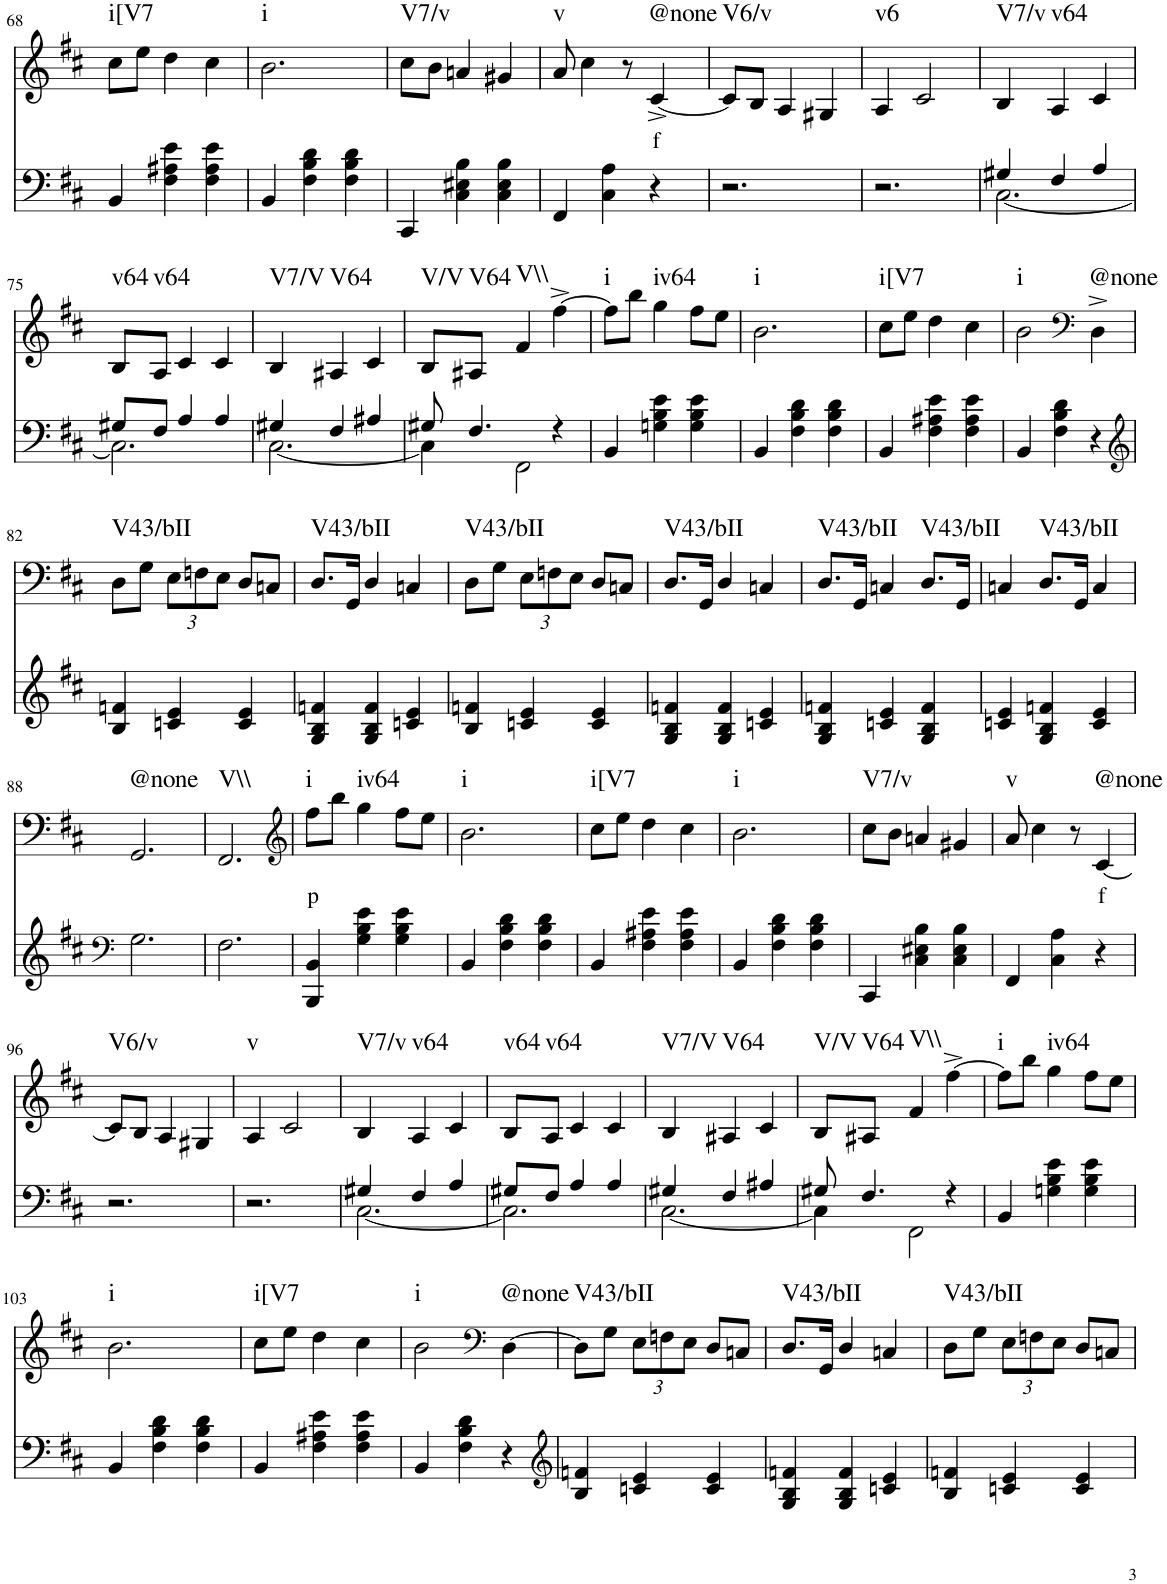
**kern	**kern	**text	**harte
*part2	*part1	*part1	*part1
*staff2	*staff1	*staff1	*
*I"Piano	*I"Piano	*	*
*I'Pno	*I'Pno	*	*
!!LO:PB:g=z
*clefF4	*clefG2	*	*
*k[f#c#]	*k[f#c#]	*	*
*M3/4	*M3/4	*	*
=68	=68	=68	=68
!	!	!	!LO:H:kt=i[V7
4BB/	8cc#\L	.	N
.	8ee\J	.	.
4F#\ 4A#X\ 4e\	4dd\	.	.
4F#\ 4A#\ 4e\	4cc#\	.	.
=69	=69	=69	=69
!	!	!	!LO:H:kt=i
4BB/	2.b\	.	N
4F#\ 4B\ 4d\	.	.	.
4F#\ 4B\ 4d\	.	.	.
=70	=70	=70	=70
!	!	!	!LO:H:kt=V7/v
4CC#/	8cc#\L	.	N
.	8b\J	.	.
4C#\ 4E#X\ 4B\	4an/	.	.
4C#\ 4E#\ 4B\	4g#X/	.	.
=71	=71	=71	=71
!	!	!	!LO:H:kt=v
4FF#/	8a/	.	N
.	4cc#\	.	.
4C#\ 4A\	.	.	.
.	8r	.	.
!	!	!LO:LY:b	!LO:H:kt=@none
4r	[4c#^/	f	N
=72	=72	=72	=72
!	!	!	!LO:H:kt=V6/v
2.r	8c#/L]	.	N
.	8B/J	.	.
.	4A/	.	.
.	4G#X/	.	.
=73	=73	=73	=73
!	!	!	!LO:H:kt=v6
2.r	4A/	.	N
.	2c#/	.	.
=74	=74	=74	=74
*^	*	*	*
!	!	!	!	!LO:H:kt=V7/v
4G#X/	[2.C#\	4B/	.	N
!	!	!	!	!LO:H:kt=v64
4F#/	.	4A/	.	N
4A/	.	4c#/	.	.
!!LO:LB:g=z
=75	=75	=75	=75	=75
!	!	!	!	!LO:H:kt=v64
8G#X/L	2.C#\]	8B/L	.	N
!	!	!	!	!LO:H:kt=v64
8F#/J	.	8A/J	.	N
4A/	.	4c#/	.	.
4A/	.	4c#/	.	.
=76	=76	=76	=76	=76
!	!	!	!	!LO:H:kt=V7/V
4G#X/	[2.C#\	4B/	.	N
!	!	!	!	!LO:H:kt=V64
4F#/	.	4A#X/	.	N
4A#X/	.	4c#/	.	.
=77	=77	=77	=77	=77
!	!	!	!	!LO:H:kt=V/V
8G#X/	4C#\]	8B/L	.	N
!	!	!	!	!LO:H:kt=V64
4.F#/	.	8A#X/J	.	N
!	!	!	!	!LO:H:kt=V\\
.	2FF#\	4f#/	.	N
4r	.	[4ff#^\	.	.
*v	*v	*	*	*
=78	=78	=78	=78
!	!	!	!LO:H:kt=i
4BB/	8ff#\L]	.	N
.	8bb\J	.	.
!	!	!	!LO:H:kt=iv64
4Gn\ 4B\ 4e\	4gg\	.	N
4G\ 4B\ 4e\	8ff#\L	.	.
.	8ee\J	.	.
=79	=79	=79	=79
!	!	!	!LO:H:kt=i
4BB/	2.b\	.	N
4F#\ 4B\ 4d\	.	.	.
4F#\ 4B\ 4d\	.	.	.
=80	=80	=80	=80
!	!	!	!LO:H:kt=i[V7
4BB/	8cc#\L	.	N
.	8ee\J	.	.
4F#\ 4A#X\ 4e\	4dd\	.	.
4F#\ 4A#\ 4e\	4cc#\	.	.
=81	=81	=81	=81
!	!	!	!LO:H:kt=i
4BB/	2b\	.	N
4F#\ 4B\ 4d\	.	.	.
*	*clefF4	*	*
!	!	!	!LO:H:kt=@none
4r	4D^\	.	N
!!LO:LB:g=z
=82	=82	=82	=82
*clefG2	*	*	*
!	!	!	!LO:H:kt=V43/bII
4B/ 4fn/	8D\L	.	N
.	8G\J	.	.
*	*Xbrackettup	*	*
4cn/ 4e/	12E\L	.	.
.	12Fn\	.	.
.	12E\J	.	.
4c/ 4e/	8D/L	.	.
.	8Cn/J	.	.
=83	=83	=83	=83
!	!	!	!LO:H:kt=V43/bII
4G/ 4B/ 4fn/	8.D/L	.	N
.	16GG/Jk	.	.
4G/ 4B/ 4f/	4D/	.	.
4cn/ 4e/	4Cn/	.	.
=84	=84	=84	=84
!	!	!	!LO:H:kt=V43/bII
4B/ 4fn/	8D\L	.	N
.	8G\J	.	.
4cn/ 4e/	12E\L	.	.
.	12Fn\	.	.
.	12E\J	.	.
4c/ 4e/	8D/L	.	.
.	8Cn/J	.	.
=85	=85	=85	=85
!	!	!	!LO:H:kt=V43/bII
4G/ 4B/ 4fn/	8.D/L	.	N
.	16GG/Jk	.	.
4G/ 4B/ 4f/	4D/	.	.
4cn/ 4e/	4Cn/	.	.
=86	=86	=86	=86
!	!	!	!LO:H:kt=V43/bII
4G/ 4B/ 4fn/	8.D/L	.	N
.	16GG/Jk	.	.
4cn/ 4e/	4Cn/	.	.
!	!	!	!LO:H:kt=V43/bII
4G/ 4B/ 4f/	8.D/L	.	N
.	16GG/Jk	.	.
=87	=87	=87	=87
4cn/ 4e/	4Cn/	.	.
!	!	!	!LO:H:kt=V43/bII
4G/ 4B/ 4fn/	8.D/L	.	N
.	16GG/Jk	.	.
4c/ 4e/	4C/	.	.
!!LO:LB:g=z
=88	=88	=88	=88
*clefF4	*	*	*
!	!	!	!LO:H:kt=@none
2.G\	2.GG/	.	N
=89	=89	=89	=89
!	!	!	!LO:H:kt=V\\
2.F#\	2.FF#/	.	N
=90	=90	=90	=90
*	*clefG2	*	*
!	!	!LO:LY:b	!LO:H:kt=i
4BBB/ 4BB/	8ff#\L	p	N
.	8bb\J	.	.
!	!	!	!LO:H:kt=iv64
4G\ 4B\ 4e\	4gg\	.	N
4G\ 4B\ 4e\	8ff#\L	.	.
.	8ee\J	.	.
=91	=91	=91	=91
!	!	!	!LO:H:kt=i
4BB/	2.b\	.	N
4F#\ 4B\ 4d\	.	.	.
4F#\ 4B\ 4d\	.	.	.
=92	=92	=92	=92
!	!	!	!LO:H:kt=i[V7
4BB/	8cc#\L	.	N
.	8ee\J	.	.
4F#\ 4A#X\ 4e\	4dd\	.	.
4F#\ 4A#\ 4e\	4cc#\	.	.
=93	=93	=93	=93
!	!	!	!LO:H:kt=i
4BB/	2.b\	.	N
4F#\ 4B\ 4d\	.	.	.
4F#\ 4B\ 4d\	.	.	.
=94	=94	=94	=94
!	!	!	!LO:H:kt=V7/v
4CC#/	8cc#\L	.	N
.	8b\J	.	.
4C#\ 4E#X\ 4B\	4an/	.	.
4C#\ 4E#\ 4B\	4g#X/	.	.
=95	=95	=95	=95
!	!	!	!LO:H:kt=v
4FF#/	8a/	.	N
.	4cc#\	.	.
4C#\ 4A\	.	.	.
.	8r	.	.
!	!	!LO:LY:b	!LO:H:kt=@none
4r	[4c#/	f	N
!!LO:LB:g=z
=96	=96	=96	=96
!	!	!	!LO:H:kt=V6/v
2.r	8c#/L]	.	N
.	8B/J	.	.
.	4A/	.	.
.	4G#X/	.	.
=97	=97	=97	=97
!	!	!	!LO:H:kt=v
2.r	4A/	.	N
.	2c#/	.	.
=98	=98	=98	=98
*^	*	*	*
!	!	!	!	!LO:H:kt=V7/v
4G#X/	[2.C#\	4B/	.	N
!	!	!	!	!LO:H:kt=v64
4F#/	.	4A/	.	N
4A/	.	4c#/	.	.
=99	=99	=99	=99	=99
!	!	!	!	!LO:H:kt=v64
8G#X/L	2.C#\]	8B/L	.	N
!	!	!	!	!LO:H:kt=v64
8F#/J	.	8A/J	.	N
4A/	.	4c#/	.	.
4A/	.	4c#/	.	.
=100	=100	=100	=100	=100
!	!	!	!	!LO:H:kt=V7/V
4G#X/	[2.C#\	4B/	.	N
!	!	!	!	!LO:H:kt=V64
4F#/	.	4A#X/	.	N
4A#X/	.	4c#/	.	.
=101	=101	=101	=101	=101
!	!	!	!	!LO:H:kt=V/V
8G#X/	4C#\]	8B/L	.	N
!	!	!	!	!LO:H:kt=V64
4.F#/	.	8A#X/J	.	N
!	!	!	!	!LO:H:kt=V\\
.	2FF#\	4f#/	.	N
4r	.	[4ff#^\	.	.
*v	*v	*	*	*
=102	=102	=102	=102
!	!	!	!LO:H:kt=i
4BB/	8ff#\L]	.	N
.	8bb\J	.	.
!	!	!	!LO:H:kt=iv64
4Gn\ 4B\ 4e\	4gg\	.	N
4G\ 4B\ 4e\	8ff#\L	.	.
.	8ee\J	.	.
!!LO:LB:g=z
=103	=103	=103	=103
!	!	!	!LO:H:kt=i
4BB/	2.b\	.	N
4F#\ 4B\ 4d\	.	.	.
4F#\ 4B\ 4d\	.	.	.
=104	=104	=104	=104
!	!	!	!LO:H:kt=i[V7
4BB/	8cc#\L	.	N
.	8ee\J	.	.
4F#\ 4A#X\ 4e\	4dd\	.	.
4F#\ 4A#\ 4e\	4cc#\	.	.
=105	=105	=105	=105
!	!	!	!LO:H:kt=i
4BB/	2b\	.	N
4F#\ 4B\ 4d\	.	.	.
*	*clefF4	*	*
!	!	!	!LO:H:kt=@none
4r	[4D\	.	N
=106	=106	=106	=106
*clefG2	*	*	*
!	!	!	!LO:H:kt=V43/bII
4B/ 4fn/	8D\L]	.	N
.	8G\J	.	.
4cn/ 4e/	12E\L	.	.
.	12Fn\	.	.
.	12E\J	.	.
4c/ 4e/	8D/L	.	.
.	8Cn/J	.	.
=107	=107	=107	=107
!	!	!	!LO:H:kt=V43/bII
4G/ 4B/ 4fn/	8.D/L	.	N
.	16GG/Jk	.	.
4G/ 4B/ 4f/	4D/	.	.
4cn/ 4e/	4Cn/	.	.
=108	=108	=108	=108
!	!	!	!LO:H:kt=V43/bII
4B/ 4fn/	8D\L	.	N
.	8G\J	.	.
4cn/ 4e/	12E\L	.	.
.	12Fn\	.	.
.	12E\J	.	.
4c/ 4e/	8D/L	.	.
.	8Cn/J	.	.
=	=	=	=
*-	*-	*-	*-
